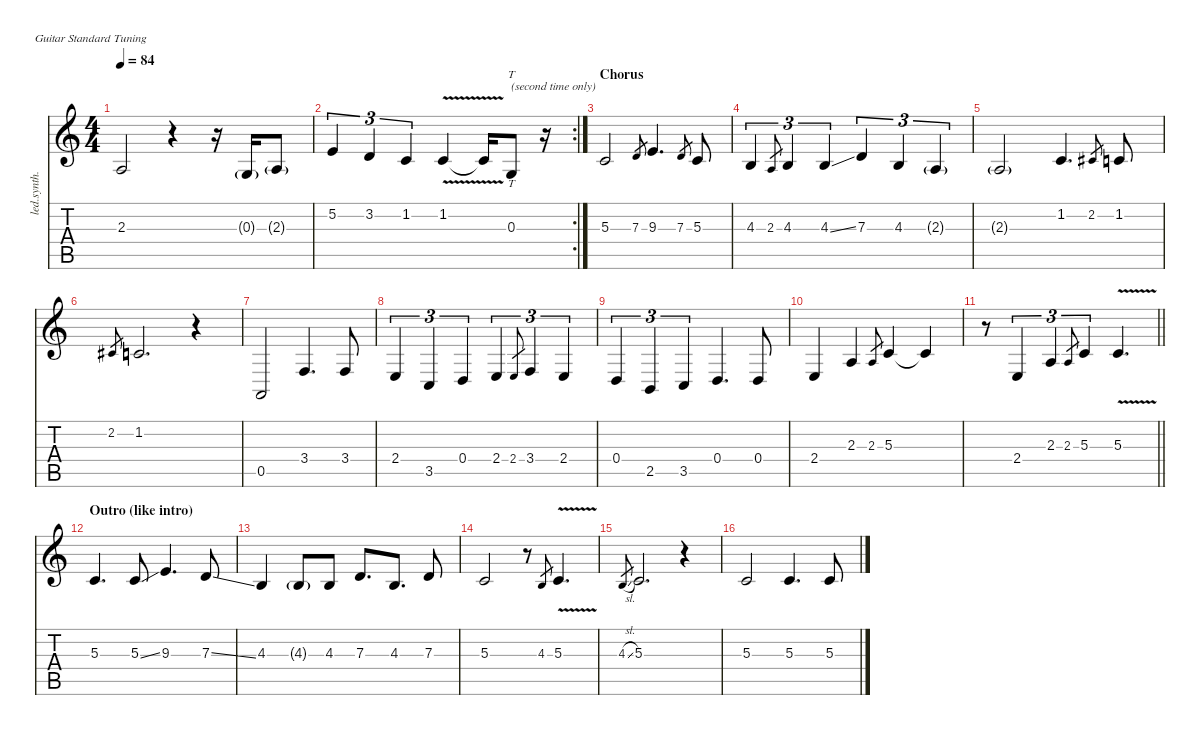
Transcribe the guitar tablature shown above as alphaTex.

\defaultSystemsLayout 4
\hideDynamics
\bracketExtendMode nobrackets
\otherSystemsTrackNameOrientation horizontal
\track ("Voice normal ( without capo)" "led.synth.") {instrument lead6voice}
\staff {score tabs}
\tuning (E4 B3 G3 D3 A2 E2)
\ts (4 4)
\tempo 84
\clef g2
\ks c
2.3.2{dy f beam Up} r.4{beam Up} r.16{beam Up} 0.3{g}.16{beam Up} 2.3{g}.8{beam Up} |
\rc 2
5.2.4{tu (3 2) beam Up} 3.2.4{tu (3 2) beam Up} 1.2.4{tu (3 2) beam Up} 1.2{v}.4{beam Up} 1.2{v t}.16{beam Up} 0.3.8{tt txt "(second time only)" beam Up} r.16{beam Up} |
\section ("" "Chorus")
5.3.2{beam Up} 7.3.8{gr dy mf beam Up} 9.3.4{d dy f beam Up} 7.3.8{gr dy mf beam Up} 5.3.8{dy f beam Up} |
4.3.4{tu (3 2) beam Up} 2.3.8{gr dy mf beam Up} 4.3.4{tu (3 2) dy f beam Up} 4.3{ss}.4{tu (3 2) beam Up} 7.3.4{tu (3 2) beam Up} 4.3.4{tu (3 2) beam Up} 2.3{g}.4{tu (3 2) beam Up} |
2.3{g}.2{beam Up} 1.2.4{d beam Up} 2.2{acc #}.8{gr dy mf beam Up} 1.2.8{dy f beam Up} |
2.2{acc #}.8{gr dy mf beam Up} 1.2.2{d dy f beam Up} r.4{beam Up} |
0.5.2{beam Up} 3.4.4{d beam Up} 3.4.8{beam Up} |
2.4.4{tu (3 2) beam Up} 3.5.4{tu (3 2) beam Up} 0.4.4{tu (3 2) beam Up} 2.4.4{tu (3 2) beam Up} 2.4.8{gr dy mf beam Up} 3.4.4{tu (3 2) dy f beam Up} 2.4.4{tu (3 2) beam Up} |
0.4.4{tu (3 2) beam Up} 2.5.4{tu (3 2) beam Up} 3.5.4{tu (3 2) beam Up} 0.4.4{d beam Up} 0.4.8{beam Up} |
2.4.4{beam Up} 2.3.4{beam Up} 2.3.8{gr dy mf beam Up} 5.3.4{dy f beam Up} 5.3{t}.4{beam Up} |
\barLineRight lightlight
r.8{beam Down} 2.4.4{tu (3 2) beam Up} 2.3.4{tu (3 2) beam Up} 2.3.8{gr dy mf beam Up} 5.3.4{tu (3 2) dy f beam Up} 5.3{v}.4{d beam Up} |
\section ("" "Outro (like intro)")
5.3.4{d beam Up} 5.3{ss}.8{beam Up} 9.3.4{d beam Up} 7.3{ss}.8{beam Up} |
4.3.4{beam Up} 4.3{g}.8{beam Up} 4.3.8{beam Up} 7.3.8{d beam Up} 4.3.8{d beam Up} 7.3.8{beam Up} |
5.3.2{beam Up} r.8{beam Up} 4.3.8{gr dy mp beam Up} 5.3{v}.4{d dy f beam Up} |
4.3{sl}.8{gr dy mf beam Up} 5.3.2{d dy f beam Up} r.4{beam Up} |
5.3.2{beam Up} 5.3.4{d beam Up} 5.3{ss}.8{beam Up}
